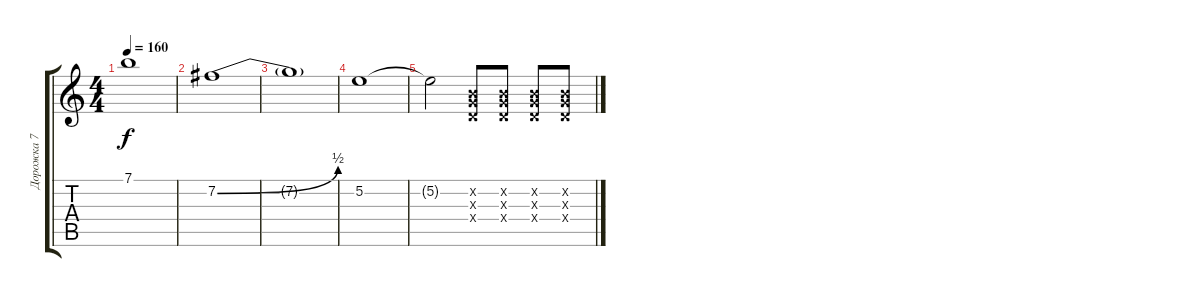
\track ("Дорожка 7" "Дорожка 7") {instrument electricguitarjazz}
\staff {score tabs}
\tuning (E4 B3 G3 D3 A2 E2) {hide}
\ts (4 4)
\tempo 160
\clef g2
\ks c
7.1{t}.1{dy f} |
7.2{be (bend 0 0 60 2)}.1 |
7.2{t}.1 |
5.2.1 |
5.2{t}.2 (0.2{x} 0.3{x} 0.4{x}).8 (0.2{x} 0.3{x} 0.4{x}).8 (0.2{x} 0.3{x} 0.4{x}).8 (0.2{x} 0.3{x} 0.4{x}).8
